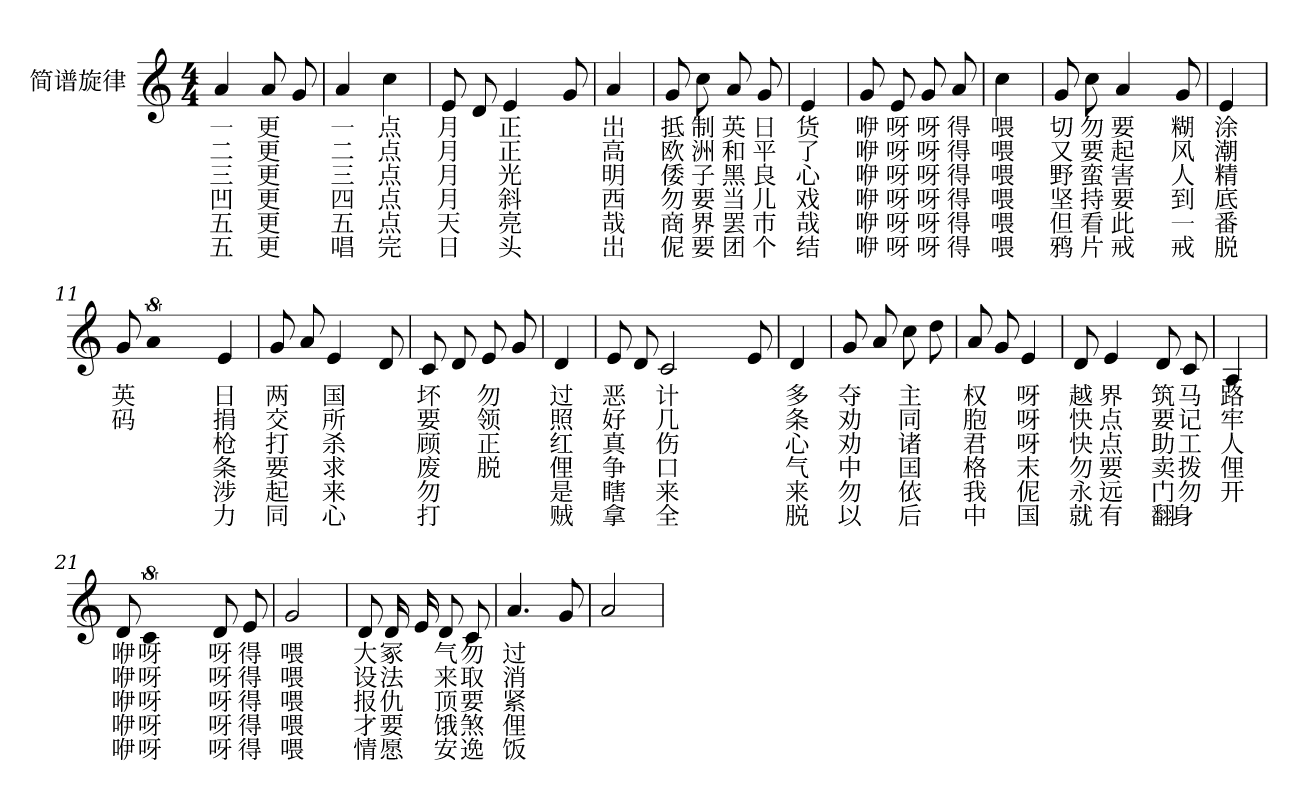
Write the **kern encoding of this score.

**kern	**text	**text	**text	**text	**text	**text
*part1	*part1	*part1	*part1	*part1	*part1	*part1
*staff1	*staff1	*staff1	*staff1	*staff1	*staff1	*staff1
*I"简谱旋律	*	*	*	*	*	*
*k[]	*	*	*	*	*	*
*M4/4	*	*	*	*	*	*
=1	=1	=1	=1	=1	=1	=1
4a	一	二	三	凹	五	五
8a	更	更	更	更	更	更
8g	.	.	.	.	.	.
=2	=2	=2	=2	=2	=2	=2
4a	一	二	三	四	五	唱
4cc	点	点	点	点	点	完
=3	=3	=3	=3	=3	=3	=3
8e	月	月	月	月	天	日
8d	.	.	.	.	.	.
!LO:N:vis=4	!	!	!	!	!	!
4.e	正	正	光	斜	亮	头
8g	.	.	.	.	.	.
=4	=4	=4	=4	=4	=4	=4
4a	岀	高	明	西	哉	岀
=5	=5	=5	=5	=5	=5	=5
8g	抵	欧	倭	勿	商	伲
8cc	制	洲	子	要	界	要
8a	英	和	黑	当	罢	团
8g	日	平	良	儿	巿	个
=6	=6	=6	=6	=6	=6	=6
4e	货	了	心	戏	哉	结
=7	=7	=7	=7	=7	=7	=7
8g	咿	咿	咿	咿	咿	咿
8e	呀	呀	呀	呀	呀	呀
8g	呀	呀	呀	呀	呀	呀
8a	得	得	得	得	得	得
=8	=8	=8	=8	=8	=8	=8
4cc	喂	喂	喂	喂	喂	喂
=9	=9	=9	=9	=9	=9	=9
8g	切	又	野	坚	但	鸦
8cc	勿	要	蛮	持	看	片
!LO:N:vis=4	!	!	!	!	!	!
4.a	要	起	害	要	此	戒
8g	糊	风	人	到	一	戒
=10	=10	=10	=10	=10	=10	=10
4e	涂	潮	精	底	番	脱
=11	=11	=11	=11	=11	=11	=11
8g	英	码	.	.	.	.
!LO:N:vis=2	!	!	!	!	!	!
8%5a	.	.	.	.	.	.
4e	日	捐	枪	条	涉	力
=12	=12	=12	=12	=12	=12	=12
8g	两	交	打	要	起	同
8a	.	.	.	.	.	.
!LO:N:vis=4	!	!	!	!	!	!
4.e	国	所	杀	求	来	心
8d	.	.	.	.	.	.
=13	=13	=13	=13	=13	=13	=13
8c	坏	要	顾	废	勿	打
8d	.	.	.	.	.	.
8e	勿	领	正	脱	.	.
8g	.	.	.	.	.	.
=14	=14	=14	=14	=14	=14	=14
4d	过	照	红	俚	是	贼
=15	=15	=15	=15	=15	=15	=15
8e	恶	好	真	争	瞎	拿
8d	.	.	.	.	.	.
!LO:N:vis=2	!	!	!	!	!	!
2..c	计	几	伤	口	来	全
8e	.	.	.	.	.	.
=16	=16	=16	=16	=16	=16	=16
4d	多	条	心	气	来	脱
=17	=17	=17	=17	=17	=17	=17
8g	夺	劝	劝	中	勿	以
8a	.	.	.	.	.	.
8cc	主	同	诸	囯	依	后
8dd	.	.	.	.	.	.
=18	=18	=18	=18	=18	=18	=18
8a	权	胞	君	格	我	中
8g	.	.	.	.	.	.
4e	呀	呀	呀	末	伲	国
=19	=19	=19	=19	=19	=19	=19
8d	越	快	快	勿	永	就
!LO:N:vis=4	!	!	!	!	!	!
4.e	界	点	点	要	远	有
8d	筑	要	助	卖	门	翻
8c	马	记	工	拨	勿	身
=20	=20	=20	=20	=20	=20	=20
4A	路	牢	人	俚	开	.
=21	=21	=21	=21	=21	=21	=21
8d	咿	咿	咿	咿	咿	.
!LO:N:vis=2	!	!	!	!	!	!
8%5c	呀	呀	呀	呀	呀	.
8d	呀	呀	呀	呀	呀	.
8e	得	得	得	得	得	.
=22	=22	=22	=22	=22	=22	=22
2g	喂	喂	喂	喂	喂	.
=23	=23	=23	=23	=23	=23	=23
8d	大	设	报	才	情	.
16d	冢	法	仇	要	愿	.
16e	.	.	.	.	.	.
8d	气	来	顶	饿	安	.
8c	勿	取	要	煞	逸	.
=24	=24	=24	=24	=24	=24	=24
4.a	过	消	紧	俚	饭	.
8g	.	.	.	.	.	.
=25	=25	=25	=25	=25	=25	=25
2a	.	.	.	.	.	.
=	=	=	=	=	=	=
*-	*-	*-	*-	*-	*-	*-
